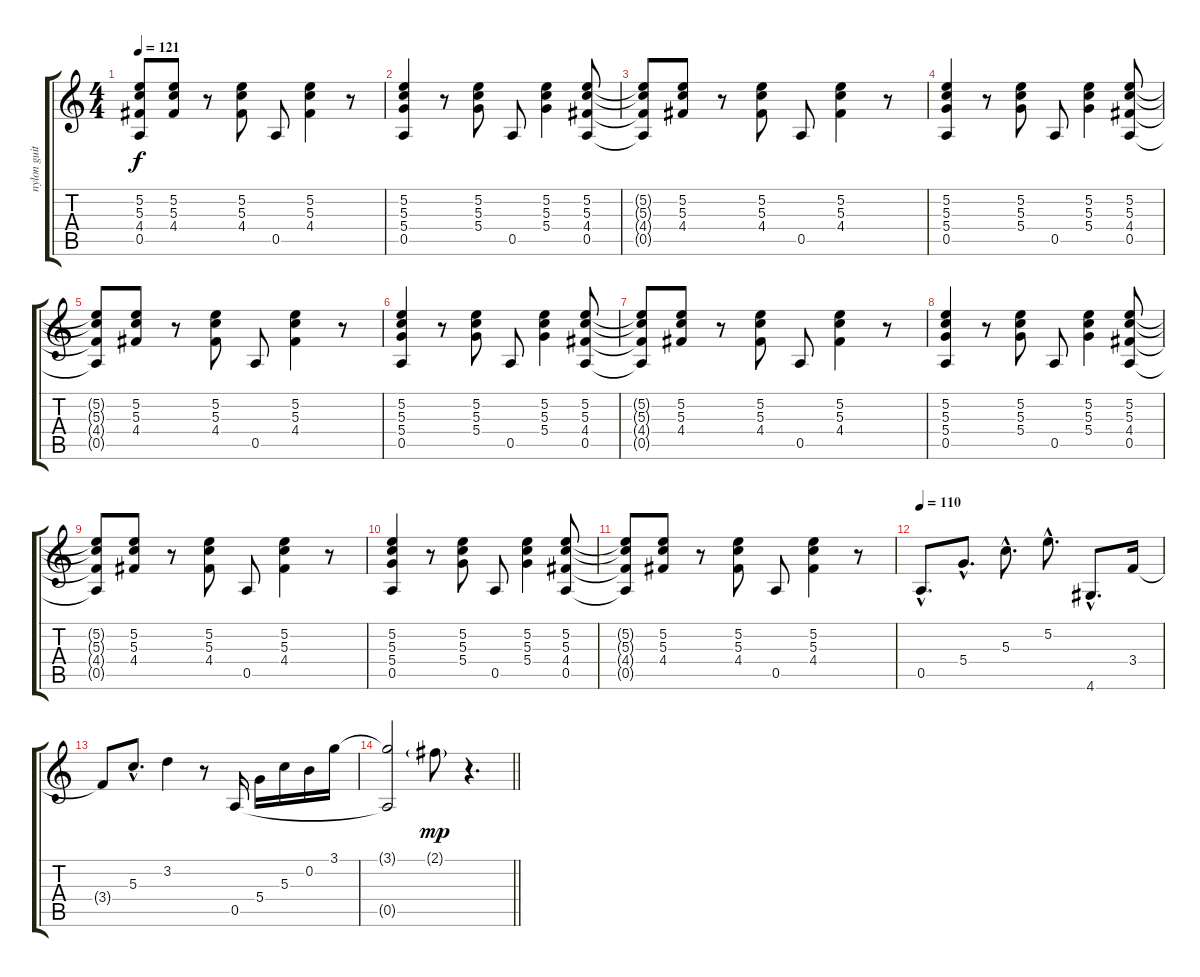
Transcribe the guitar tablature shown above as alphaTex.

\track ("nylon guitar" "nylon guit") {instrument acousticguitarnylon}
\staff {score tabs}
\tuning (E4 B3 G3 D3 A2 E2) {hide}
\ts (4 4)
\tempo 121
\clef g2
\ks c
(5.2{t} 5.3{t} 4.4{t} 0.5{t}).8{dy f} (5.2 5.3 4.4).8 r.8 (5.2 5.3 4.4).8 0.5.8 (5.2 5.3 4.4).4 r.8 |
(5.2 5.3 5.4 0.5).4 r.8 (5.2 5.3 5.4).8 0.5.8 (5.2 5.3 5.4).4 (5.2 5.3 4.4 0.5).8 |
(5.2{t} 5.3{t} 4.4{t} 0.5{t}).8 (5.2 5.3 4.4).8 r.8 (5.2 5.3 4.4).8 0.5.8 (5.2 5.3 4.4).4 r.8 |
(5.2 5.3 5.4 0.5).4 r.8 (5.2 5.3 5.4).8 0.5.8 (5.2 5.3 5.4).4 (5.2 5.3 4.4 0.5).8 |
(5.2{t} 5.3{t} 4.4{t} 0.5{t}).8 (5.2 5.3 4.4).8 r.8 (5.2 5.3 4.4).8 0.5.8 (5.2 5.3 4.4).4 r.8 |
(5.2 5.3 5.4 0.5).4 r.8 (5.2 5.3 5.4).8 0.5.8 (5.2 5.3 5.4).4 (5.2 5.3 4.4 0.5).8 |
(5.2{t} 5.3{t} 4.4{t} 0.5{t}).8 (5.2 5.3 4.4).8 r.8 (5.2 5.3 4.4).8 0.5.8 (5.2 5.3 4.4).4 r.8 |
(5.2 5.3 5.4 0.5).4 r.8 (5.2 5.3 5.4).8 0.5.8 (5.2 5.3 5.4).4 (5.2 5.3 4.4 0.5).8 |
(5.2{t} 5.3{t} 4.4{t} 0.5{t}).8 (5.2 5.3 4.4).8 r.8 (5.2 5.3 4.4).8 0.5.8 (5.2 5.3 4.4).4 r.8 |
(5.2 5.3 5.4 0.5).4 r.8 (5.2 5.3 5.4).8 0.5.8 (5.2 5.3 5.4).4 (5.2 5.3 4.4 0.5).8 |
(5.2{t} 5.3{t} 4.4{t} 0.5{t}).8 (5.2 5.3 4.4).8 r.8 (5.2 5.3 4.4).8 0.5.8 (5.2 5.3 4.4).4 r.8 |
\tempo 110
0.5{hac}.8{d} 5.4{hac}.8{d} 5.3{hac}.8{d} 5.2{hac}.8{d} 4.6{hac}.8{d} 3.4.16 |
3.4{t}.8 5.3{hac}.8{d} 3.2.4 r.8 0.5.16 5.4.16 5.3.16 0.2.16 3.1.16 |
\barLineRight lightlight
(3.1{t} 0.5{t}).2 2.1{g}.8{dy mp} r.4{d}
